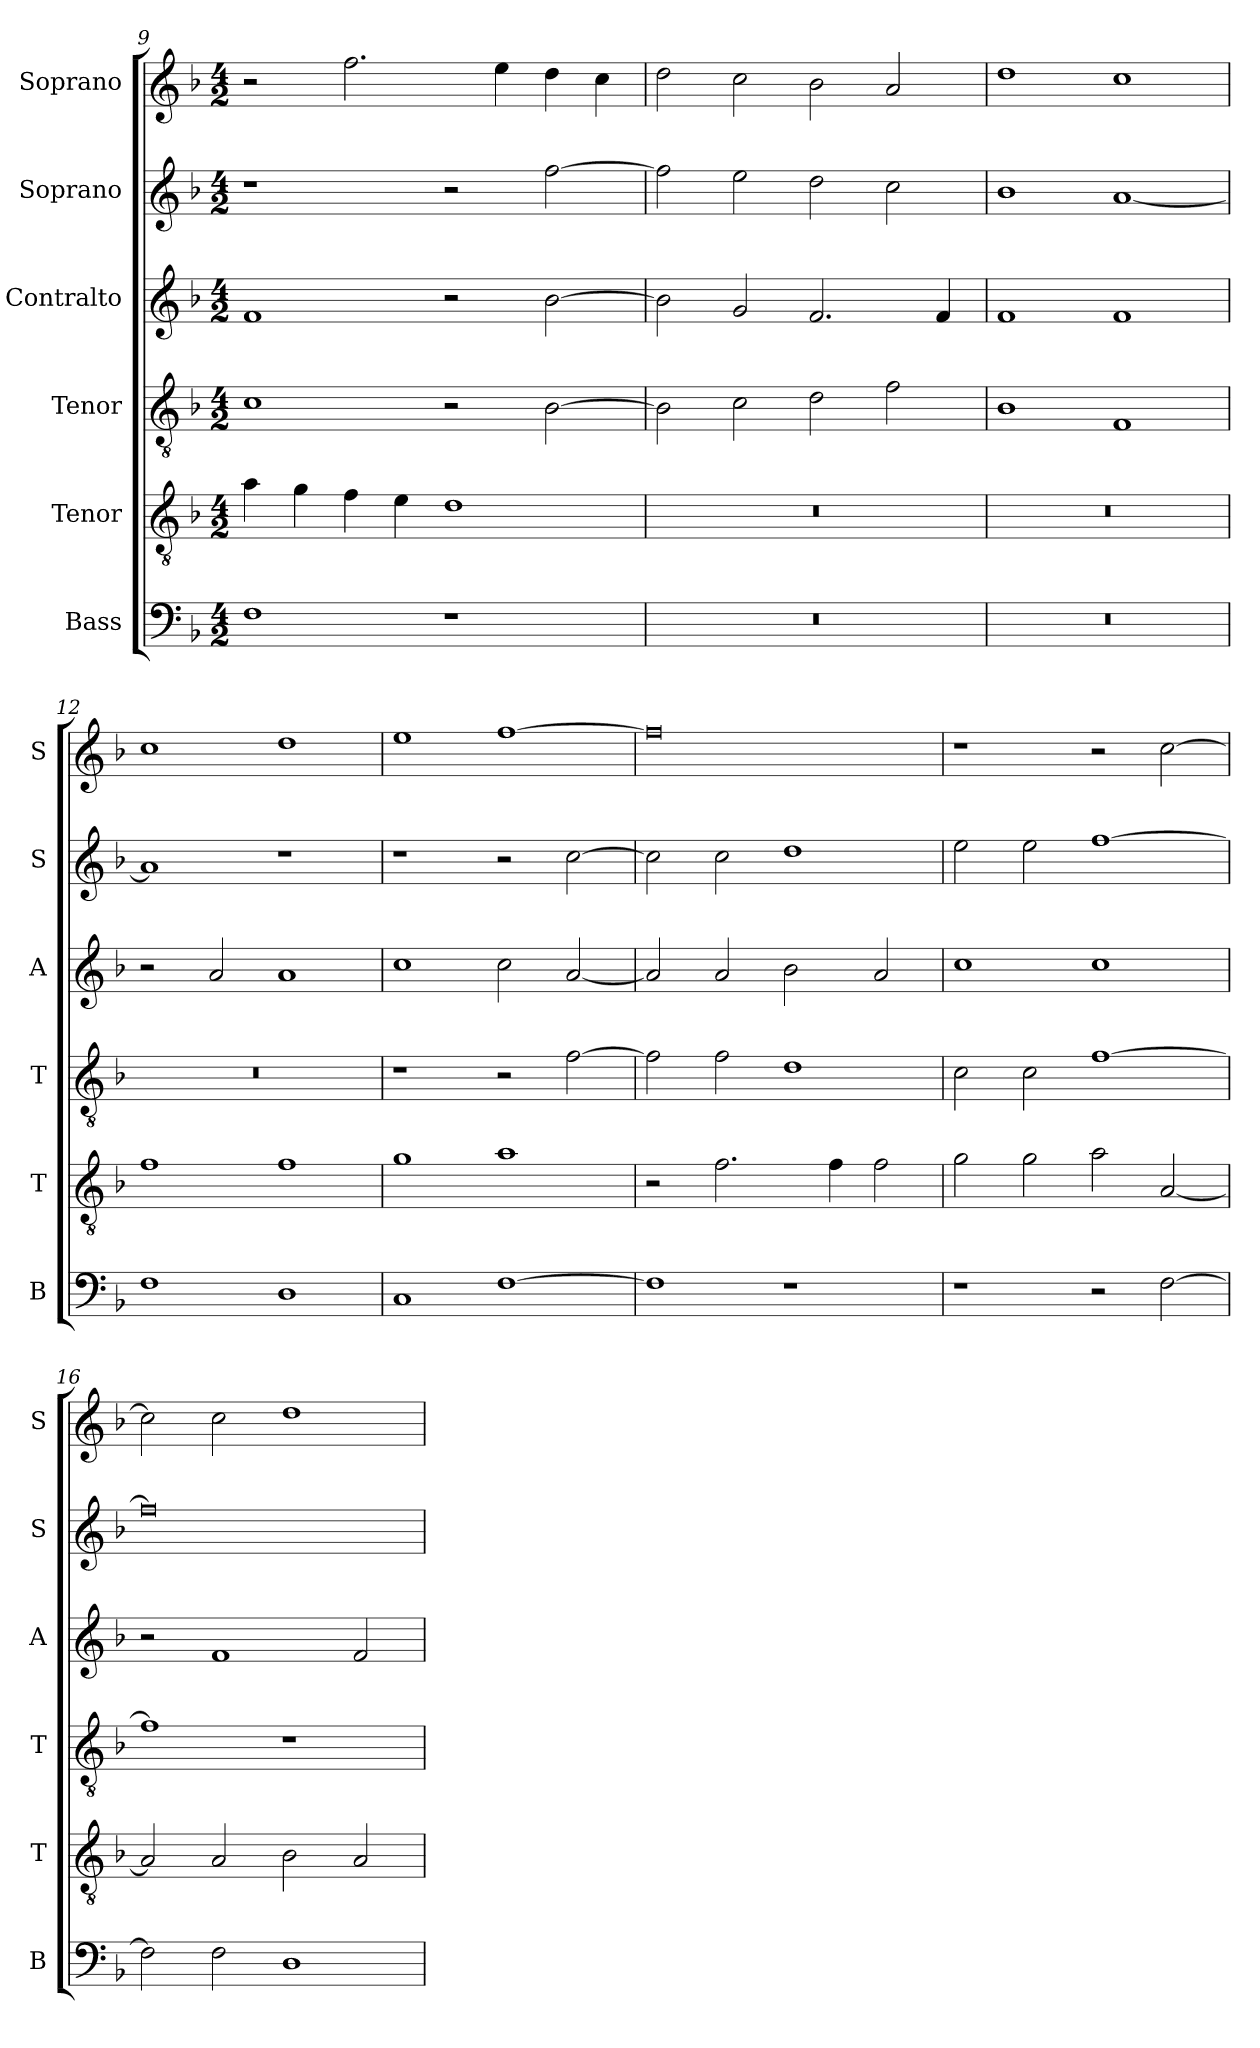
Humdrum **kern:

**kern	**kern	**kern	**kern	**kern	**kern
*part6	*part5	*part4	*part3	*part2	*part1
*staff6	*staff5	*staff4	*staff3	*staff2	*staff1
*I"Bass	*I"Tenor	*I"Tenor	*I"Contralto	*I"Soprano	*I"Soprano
*I'B	*I'T	*I'T	*I'A	*I'S	*I'S
*clefF4	*clefGv2	*clefGv2	*clefG2	*clefG2	*clefG2
*k[b-]	*k[b-]	*k[b-]	*k[b-]	*k[b-]	*k[b-]
*F:ion	*F:ion	*F:ion	*F:ion	*F:ion	*F:ion
*M4/2	*M4/2	*M4/2	*M4/2	*M4/2	*M4/2
=9	=9	=9	=9	=9	=9
1F	4a	1c	1f	1r	2r
.	4g	.	.	.	.
.	4f	.	.	.	2.ff
.	4e	.	.	.	.
1r	1d	2r	2r	2r	.
.	.	.	.	.	4ee
.	.	[2B-	[2b-	[2ff	4dd
.	.	.	.	.	4cc
=10	=10	=10	=10	=10	=10
0r	0r	2B-]	2b-]	2ff]	2dd
.	.	2c	2g	2ee	2cc
.	.	2d	2.f	2dd	2b-
.	.	2f	.	2cc	2a
.	.	.	4f	.	.
=11	=11	=11	=11	=11	=11
0r	0r	1B-	1f	1b-	1dd
.	.	1F	1f	[1a	1cc
=12	=12	=12	=12	=12	=12
1F	1f	0r	2r	1a]	1cc
.	.	.	2a	.	.
1D	1f	.	1a	1r	1dd
=13	=13	=13	=13	=13	=13
1C	1g	1r	1cc	1r	1ee
[1F	1a	2r	2cc	2r	[1ff
.	.	[2f	[2a	[2cc	.
=14	=14	=14	=14	=14	=14
1F]	2r	2f]	2a]	2cc]	0ff]
.	2.f	2f	2a	2cc	.
1r	.	1d	2b-	1dd	.
.	4f	.	.	.	.
.	2f	.	2a	.	.
=15	=15	=15	=15	=15	=15
1r	2g	2c	1cc	2ee	1r
.	2g	2c	.	2ee	.
2r	2a	[1f	1cc	[1ff	2r
[2F	[2A	.	.	.	[2cc
=16	=16	=16	=16	=16	=16
2F]	2A]	1f]	2r	0ff]	2cc]
2F	2A	.	1f	.	2cc
1D	2B-	1r	.	.	1dd
.	2A	.	2f	.	.
=	=	=	=	=	=
*-	*-	*-	*-	*-	*-
